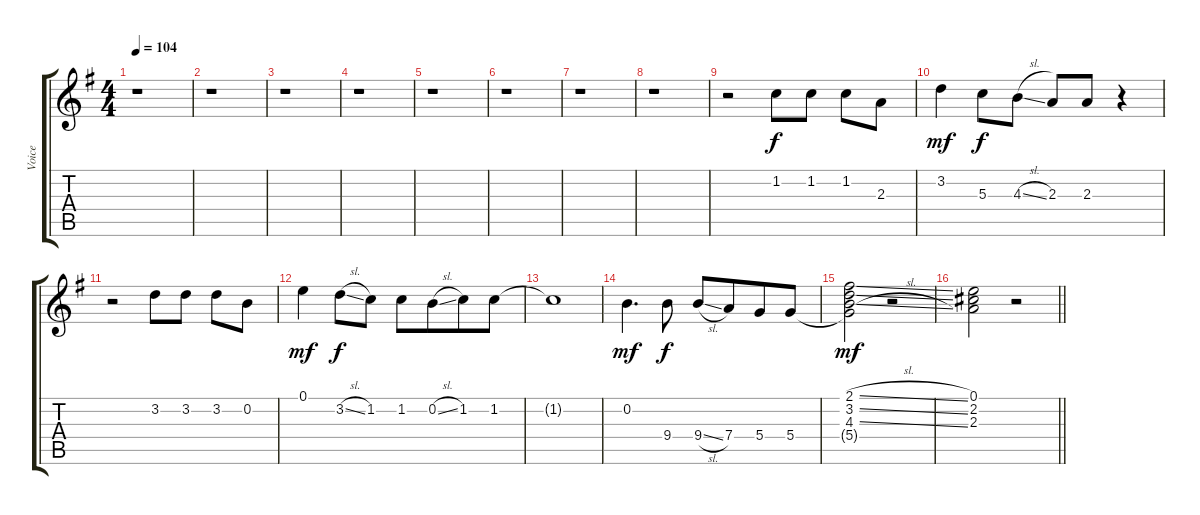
\track ("Voice" "Voice") {instrument acousticguitarsteel}
\staff {score tabs}
\tuning (E4 B3 G3 D3 A2 E2) {hide}
\ts (4 4)
\tempo 104
\clef g2
\ks g
r.1{dy mf} |
r.1 |
r.1 |
r.1 |
r.1 |
r.1 |
r.1 |
r.1 |
r.2 1.2.8{dy f} 1.2.8 1.2.8 2.3.8 |
3.2.4{dy mf} 5.3.8{dy f} 4.3{sl}.8 2.3.8 2.3.8 r.4 |
r.2 3.2.8 3.2.8 3.2.8 0.2.8 |
0.1.4{dy mf} 3.2{sl}.8{dy f} 1.2.8 1.2.8 0.2{sl}.8{beam merge} 1.2.8 1.2.8 |
1.2{t}.1 |
0.2.4{d dy mf} 9.4.8{dy f} 9.4{sl}.8 7.4.8{beam merge} 5.4.8 5.4.8 |
(2.1{sl} 3.2{sl} 4.3{sl} 5.4{t}).2{dy mf} r.2 |
\barLineRight lightlight
(0.1 2.2 2.3).2 r.2
